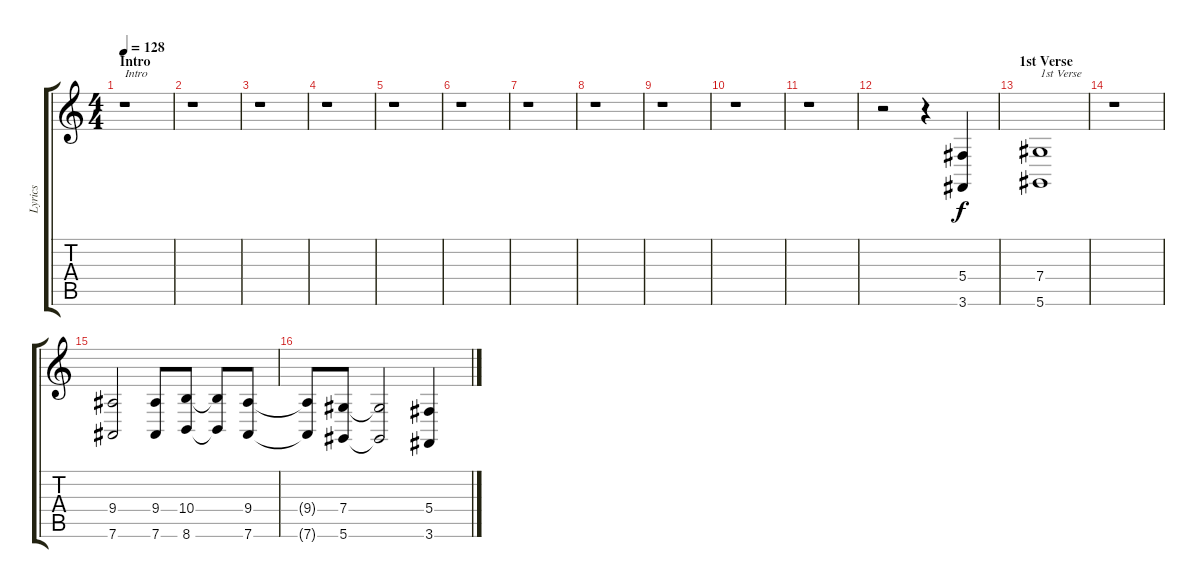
\track ("Lyrics" "Lyrics") {instrument lead6voice}
\staff {score tabs}
\tuning (Eb4 Bb3 Gb3 Db3 Ab2 Eb2) {hide}
\ts (4 4)
\section ("" "Intro")
\tempo 128
\clef g2
\ks c
r.1{txt "Intro" dy f instrument lead6voice} |
r.1 |
r.1 |
r.1 |
r.1 |
r.1 |
r.1 |
r.1 |
r.1 |
r.1 |
r.1 |
r.2 r.4 (5.4 3.6).4 |
\section ("" "1st Verse")
(7.4 5.6).1{txt "1st Verse"} |
r.1 |
(9.4 7.6).2 (9.4 7.6).8 (10.4 8.6).8 (10.4{t} 8.6{t}).8 (9.4 7.6).8 |
(9.4{t} 7.6{t}).8 (7.4 5.6).8 (7.4{t} 5.6{t}).2 (5.4 3.6).4
